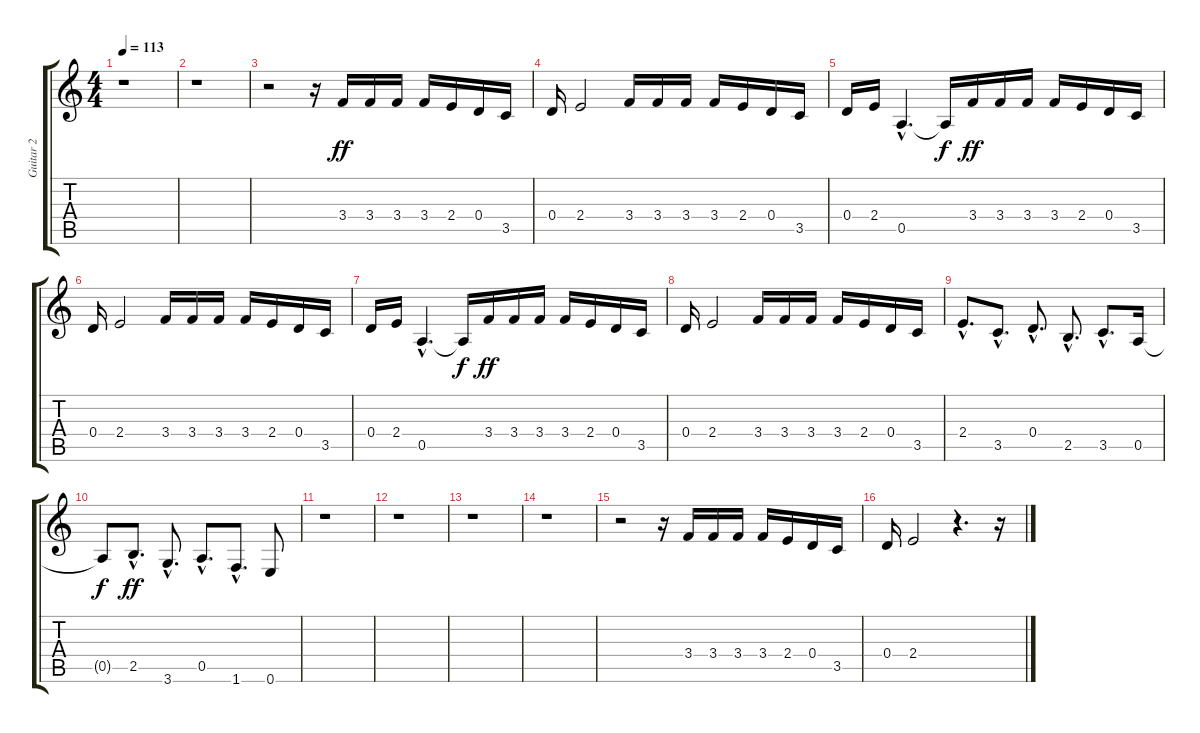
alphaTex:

\track ("Guitar 2" "Guitar 2") {instrument electricguitarclean}
\staff {score tabs}
\tuning (E4 B3 G3 D3 A2 E2) {hide}
\ts (4 4)
\tempo 113
\clef g2
\ks c
r.1{dy ff} |
r.1 |
r.2 r.16 3.4.16 3.4.16 3.4.16 3.4.16 2.4.16 0.4.16 3.5.16 |
0.4.16 2.4.2 3.4.16 3.4.16 3.4.16 3.4.16 2.4.16 0.4.16 3.5.16 |
0.4.16 2.4.16 0.5{hac}.4{d} 0.5{t}.16{dy f} 3.4.16{dy ff} 3.4.16 3.4.16 3.4.16 2.4.16 0.4.16 3.5.16 |
0.4.16 2.4.2 3.4.16 3.4.16 3.4.16 3.4.16 2.4.16 0.4.16 3.5.16 |
0.4.16 2.4.16 0.5{hac}.4{d} 0.5{t}.16{dy f} 3.4.16{dy ff} 3.4.16 3.4.16 3.4.16 2.4.16 0.4.16 3.5.16 |
0.4.16 2.4.2 3.4.16 3.4.16 3.4.16 3.4.16 2.4.16 0.4.16 3.5.16 |
2.4{hac}.8{d} 3.5{hac}.8{d} 0.4{hac}.8{d} 2.5{hac}.8{d} 3.5{hac}.8{d} 0.5.16 |
0.5{t}.8{dy f} 2.5{hac}.8{d dy ff} 3.6{hac}.8{d} 0.5{hac}.8{d} 1.6{hac}.8{d} 0.6.8 |
r.1 |
r.1 |
r.1 |
r.1 |
r.2 r.16 3.4.16 3.4.16 3.4.16 3.4.16 2.4.16 0.4.16 3.5.16 |
0.4.16 2.4.2 r.4{d} r.16
